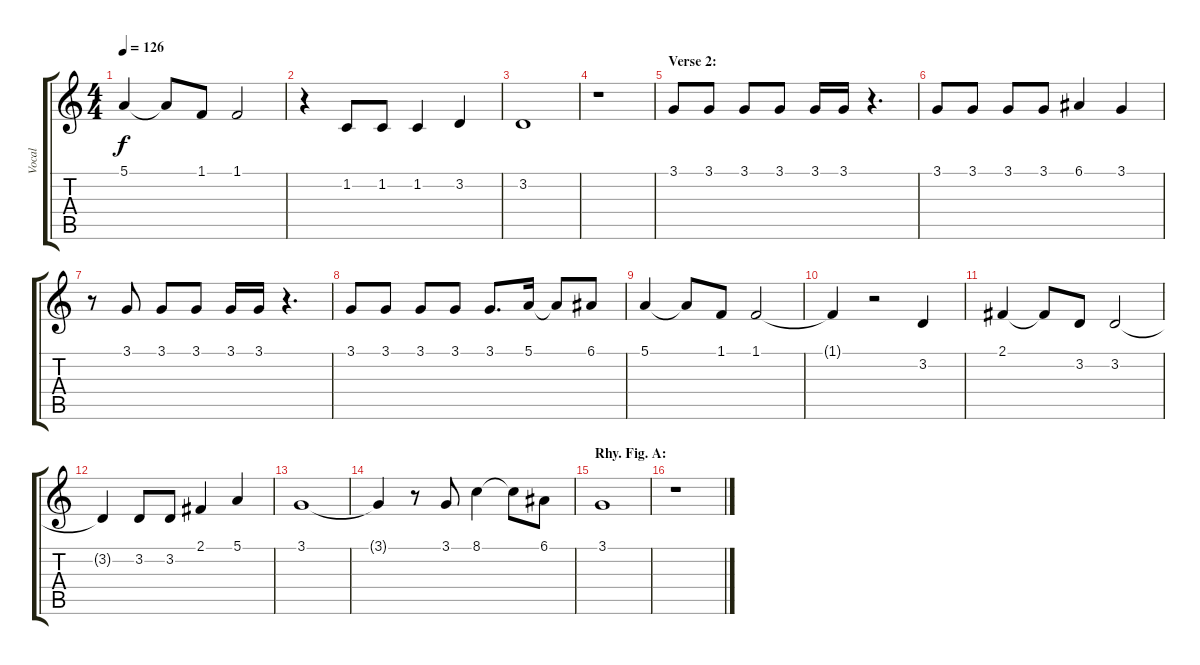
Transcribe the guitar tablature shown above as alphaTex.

\track ("Vocal" "Vocal") {instrument oboe}
\staff {score tabs}
\tuning (E4 B3 G3 D3 A2 E2) {hide}
\ts (4 4)
\tempo 126
\clef g2
\ks c
5.1.4{dy f} 5.1{t}.8 1.1.8 1.1.2 |
r.4 1.2.8 1.2.8 1.2.4 3.2.4 |
3.2.1 |
r.1 |
\section ("" "Verse 2:")
3.1.8 3.1.8 3.1.8 3.1.8 3.1.16 3.1.16 r.4{d} |
3.1.8 3.1.8 3.1.8 3.1.8 6.1.4 3.1.4 |
r.8 3.1.8 3.1.8 3.1.8 3.1.16 3.1.16 r.4{d} |
3.1.8 3.1.8 3.1.8 3.1.8 3.1.8{d} 5.1.16 5.1{t}.8 6.1.8 |
5.1.4 5.1{t}.8 1.1.8 1.1.2 |
1.1{t}.4 r.2 3.2.4 |
2.1.4 2.1{t}.8 3.2.8 3.2.2 |
3.2{t}.4 3.2.8 3.2.8 2.1.4 5.1.4 |
3.1.1 |
3.1{t}.4 r.8 3.1.8 8.1.4 8.1{t}.8 6.1.8 |
\section ("" "Rhy. Fig. A:")
3.1.1 |
r.1
